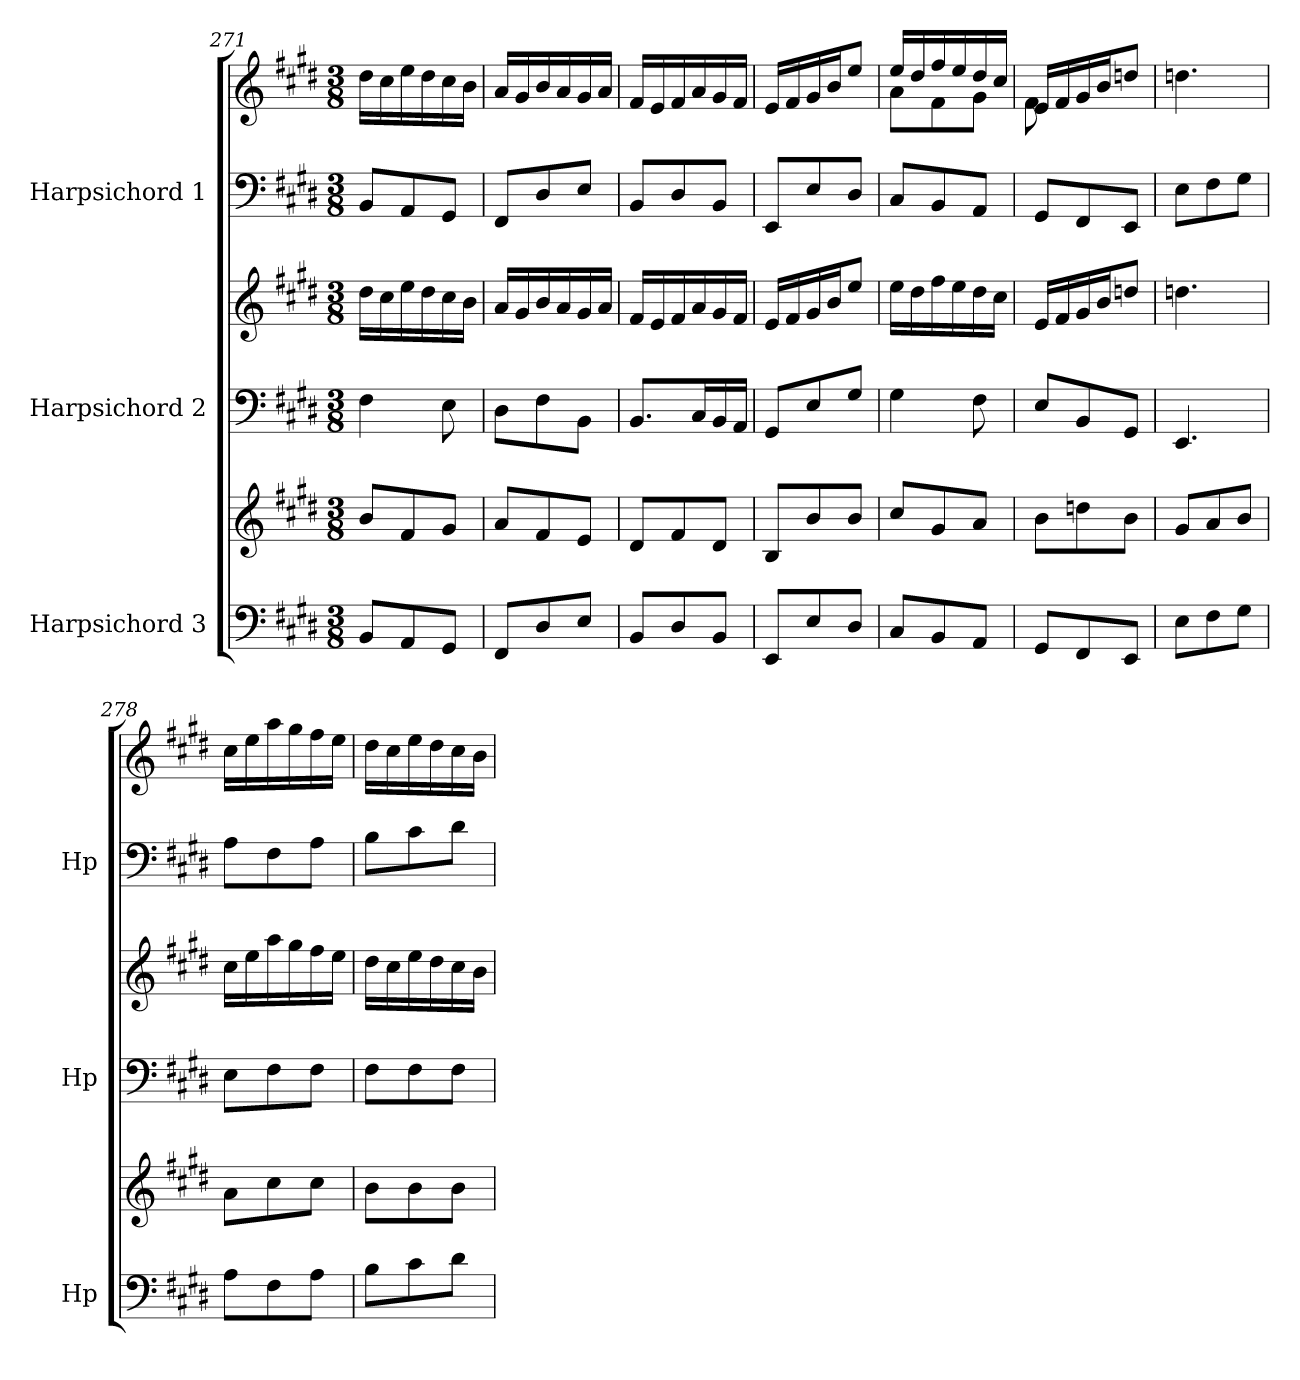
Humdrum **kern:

**kern	**kern	**kern	**kern	**kern	**kern
*part3	*part3	*part2	*part2	*part1	*part1
*staff6	*staff5	*staff4	*staff3	*staff2	*staff1
*I"Harpsichord 3	*	*I"Harpsichord 2	*	*I"Harpsichord 1	*
*I'Hp	*	*I'Hp	*	*I'Hp	*
*clefF4	*clefG2	*clefF4	*clefG2	*clefF4	*clefG2
*k[f#c#g#d#]	*k[f#c#g#d#]	*k[f#c#g#d#]	*k[f#c#g#d#]	*k[f#c#g#d#]	*k[f#c#g#d#]
*M3/8	*M3/8	*M3/8	*M3/8	*M3/8	*M3/8
=271	=271	=271	=271	=271	=271
8BB/L	8b/L	4F#\	16dd#\LL	8BB/L	16dd#\LL
.	.	.	16cc#\	.	16cc#\
8AA/	8f#/	.	16ee\	8AA/	16ee\
.	.	.	16dd#\	.	16dd#\
8GG#/J	8g#/J	8E\	16cc#\	8GG#/J	16cc#\
.	.	.	16b\JJ	.	16b\JJ
=272	=272	=272	=272	=272	=272
8FF#/L	8a/L	8D#\L	16a/LL	8FF#/L	16a/LL
.	.	.	16g#/	.	16g#/
8D#/	8f#/	8F#\	16b/	8D#/	16b/
.	.	.	16a/	.	16a/
8E/J	8e/J	8BB\J	16g#/	8E/J	16g#/
.	.	.	16a/JJ	.	16a/JJ
=273	=273	=273	=273	=273	=273
8BB/L	8d#/L	8.BB/L	16f#/LL	8BB/L	16f#/LL
.	.	.	16e/	.	16e/
8D#/	8f#/	.	16f#/	8D#/	16f#/
.	.	16C#/L	16a/	.	16a/
8BB/J	8d#/J	16BB/	16g#/	8BB/J	16g#/
.	.	16AA/JJ	16f#/JJ	.	16f#/JJ
=274	=274	=274	=274	=274	=274
8EE/L	8B/L	8GG#/L	16e/LL	8EE/L	16e/LL
.	.	.	16f#/	.	16f#/
8E/	8b/	8E/	16g#/	8E/	16g#/
.	.	.	16b/J	.	16b/J
8D#/J	8b/J	8G#/J	8ee/J	8D#/J	8ee/J
!!LO:PB:g=z
=275	=275	=275	=275	=275	=275
*	*	*	*	*	*^
8C#/L	8cc#/L	4G#\	16ee\LL	8C#/L	16ee/LL	8a\L
.	.	.	16dd#\	.	16dd#/	.
8BB/	8g#/	.	16ff#\	8BB/	16ff#/	8f#\
.	.	.	16ee\	.	16ee/	.
8AA/J	8a/J	8F#\	16dd#\	8AA/J	16dd#/	8g#\J
.	.	.	16cc#\JJ	.	16cc#/JJ	.
=276	=276	=276	=276	=276	=276	=276
8GG#/L	8b\L	8E/L	16e/LL	8GG#/L	16e/LL	8f#\
.	.	.	16f#/	.	16f#/	.
8FF#/	8ddn\	8BB/	16g#/	8FF#/	16g#/	4ryy
.	.	.	16b/J	.	16b/J	.
8EE/J	8b\J	8GG#/J	8ddn/J	8EE/J	8ddn/J	.
*	*	*	*	*	*v	*v
=277	=277	=277	=277	=277	=277
8E\L	8g#/L	4.EE/	4.ddn\	8E\L	4.ddn\
8F#\	8a/	.	.	8F#\	.
8G#\J	8b/J	.	.	8G#\J	.
=278	=278	=278	=278	=278	=278
8A\L	8a\L	8E\L	16cc#\LL	8A\L	16cc#\LL
.	.	.	16ee\	.	16ee\
8F#\	8cc#\	8F#\	16aa\	8F#\	16aa\
.	.	.	16gg#\	.	16gg#\
8A\J	8cc#\J	8F#\J	16ff#\	8A\J	16ff#\
.	.	.	16ee\JJ	.	16ee\JJ
=279	=279	=279	=279	=279	=279
8B\L	8b\L	8F#\L	16dd#\LL	8B\L	16dd#\LL
.	.	.	16cc#\	.	16cc#\
8c#\	8b\	8F#\	16ee\	8c#\	16ee\
.	.	.	16dd#\	.	16dd#\
8d#\J	8b\J	8F#\J	16cc#\	8d#\J	16cc#\
.	.	.	16b\JJ	.	16b\JJ
=	=	=	=	=	=
*-	*-	*-	*-	*-	*-
